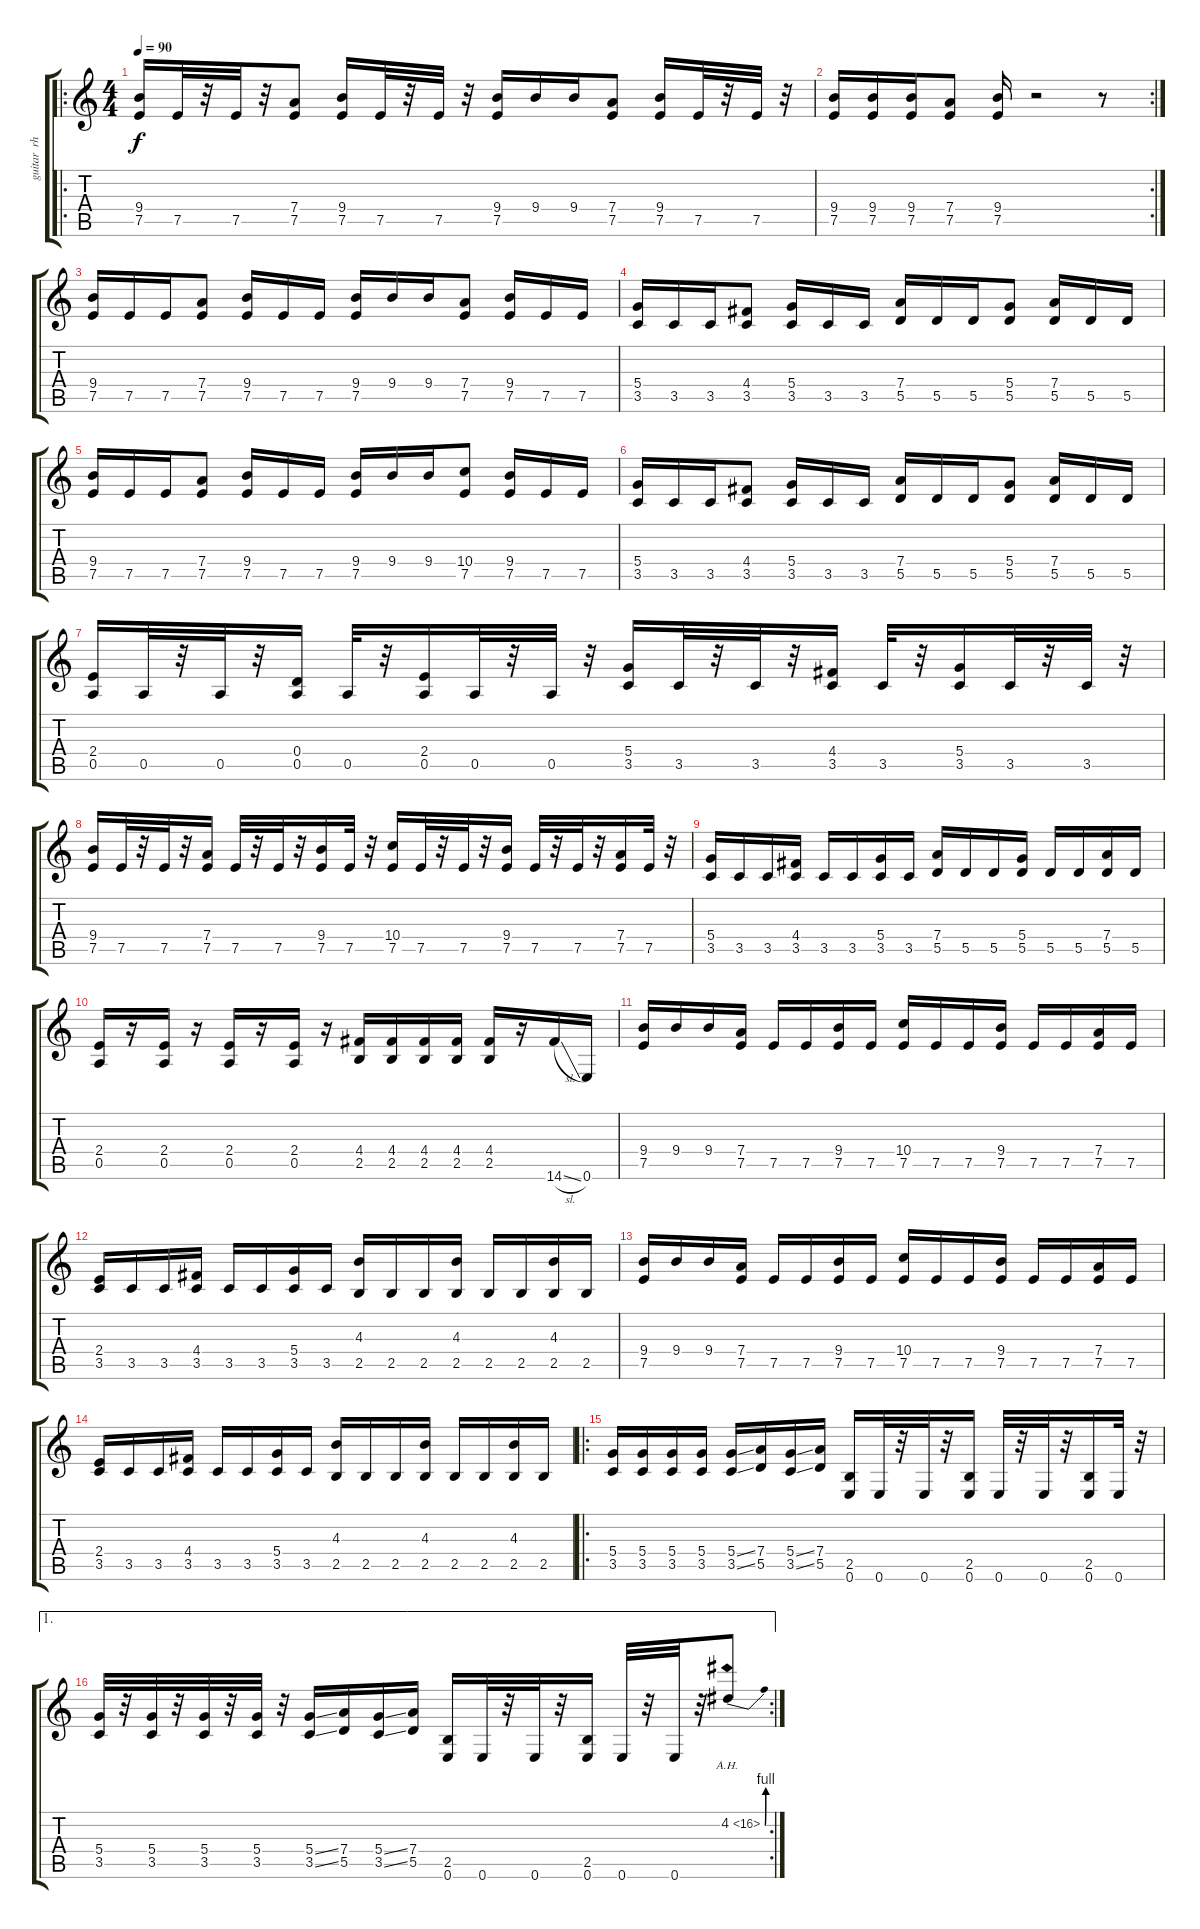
\track ("guitar  rhythm  left" "guitar  rh") {instrument distortionguitar}
\staff {score tabs}
\tuning (E4 B3 G3 D3 A2 E2) {hide}
\ro
\ts (4 4)
\tempo 90
\clef g2
\ks c
(9.4 7.5).16{dy f} 7.5.32 r.32 7.5.32 r.32 (7.4 7.5).8 (9.4 7.5).16 7.5.32 r.32 7.5.32 r.32 (9.4 7.5).16 9.4.16 9.4.16 (7.4 7.5).8 (9.4 7.5).16 7.5.32 r.32 7.5.32 r.32 |
\rc 2
(9.4 7.5).16 (9.4 7.5).16 (9.4 7.5).16 (7.4 7.5).8 (9.4 7.5).16 r.2 r.8 |
(9.4 7.5).16 7.5.16 7.5.16 (7.4 7.5).8 (9.4 7.5).16 7.5.16 7.5.16 (9.4 7.5).16 9.4.16 9.4.16 (7.4 7.5).8 (9.4 7.5).16 7.5.16 7.5.16 |
(5.4 3.5).16 3.5.16 3.5.16 (4.4 3.5).8 (5.4 3.5).16 3.5.16 3.5.16 (7.4 5.5).16 5.5.16 5.5.16 (5.4 5.5).8 (7.4 5.5).16 5.5.16 5.5.16 |
(9.4 7.5).16 7.5.16 7.5.16 (7.4 7.5).8 (9.4 7.5).16 7.5.16 7.5.16 (9.4 7.5).16 9.4.16 9.4.16 (10.4 7.5).8 (9.4 7.5).16 7.5.16 7.5.16 |
(5.4 3.5).16 3.5.16 3.5.16 (4.4 3.5).8 (5.4 3.5).16 3.5.16 3.5.16 (7.4 5.5).16 5.5.16 5.5.16 (5.4 5.5).8 (7.4 5.5).16 5.5.16 5.5.16 |
(2.4 0.5).16 0.5.32 r.32 0.5.32 r.32 (0.4 0.5).16 0.5.32 r.32 (2.4 0.5).16 0.5.32 r.32 0.5.32 r.32 (5.4 3.5).16 3.5.32 r.32 3.5.32 r.32 (4.4 3.5).16 3.5.32 r.32 (5.4 3.5).16 3.5.32 r.32 3.5.32 r.32 |
(9.4 7.5).16 7.5.32 r.32 7.5.32 r.32 (7.4 7.5).16 7.5.32 r.32 7.5.32 r.32 (9.4 7.5).16 7.5.32 r.32 (10.4 7.5).16 7.5.32 r.32 7.5.32 r.32 (9.4 7.5).16 7.5.32 r.32 7.5.32 r.32 (7.4 7.5).16 7.5.32 r.32 |
(5.4 3.5).16 3.5.16 3.5.16 (4.4 3.5).16 3.5.16 3.5.16 (5.4 3.5).16 3.5.16 (7.4 5.5).16 5.5.16 5.5.16 (5.4 5.5).16 5.5.16 5.5.16 (7.4 5.5).16 5.5.16 |
(2.4 0.5).16 r.16 (2.4 0.5).16 r.16 (2.4 0.5).16 r.16 (2.4 0.5).16 r.16 (4.4 2.5).16 (4.4 2.5).16 (4.4 2.5).16 (4.4 2.5).16 (4.4 2.5).16 r.16 14.6{sl}.16 0.6.16 |
(9.4 7.5).16 9.4.16 9.4.16 (7.4 7.5).16 7.5.16 7.5.16 (9.4 7.5).16 7.5.16 (10.4 7.5).16 7.5.16 7.5.16 (9.4 7.5).16 7.5.16 7.5.16 (7.4 7.5).16 7.5.16 |
(2.4 3.5).16 3.5.16 3.5.16 (4.4 3.5).16 3.5.16 3.5.16 (5.4 3.5).16 3.5.16 (4.3 2.5).16 2.5.16 2.5.16 (4.3 2.5).16 2.5.16 2.5.16 (4.3 2.5).16 2.5.16 |
(9.4 7.5).16 9.4.16 9.4.16 (7.4 7.5).16 7.5.16 7.5.16 (9.4 7.5).16 7.5.16 (10.4 7.5).16 7.5.16 7.5.16 (9.4 7.5).16 7.5.16 7.5.16 (7.4 7.5).16 7.5.16 |
(2.4 3.5).16 3.5.16 3.5.16 (4.4 3.5).16 3.5.16 3.5.16 (5.4 3.5).16 3.5.16 (4.3 2.5).16 2.5.16 2.5.16 (4.3 2.5).16 2.5.16 2.5.16 (4.3 2.5).16 2.5.16 |
\ro
(5.4 3.5).16 (5.4 3.5).16 (5.4 3.5).16 (5.4 3.5).16 (5.4{ss} 3.5{ss}).16 (7.4 5.5).16 (5.4{ss} 3.5{ss}).16 (7.4 5.5).16 (2.5 0.6).16 0.6.32 r.32 0.6.32 r.32 (2.5 0.6).16 0.6.32 r.32 0.6.32 r.32 (2.5 0.6).16 0.6.32 r.32 |
\ae 1
\rc 2
(5.4 3.5).32 r.32 (5.4 3.5).32 r.32 (5.4 3.5).32 r.32 (5.4 3.5).32 r.32 (5.4{ss} 3.5{ss}).16 (7.4 5.5).16 (5.4{ss} 3.5{ss}).16 (7.4 5.5).16 (2.5 0.6).16 0.6.32 r.32 0.6.32 r.32 (2.5 0.6).16 0.6.32 r.32 0.6.32 r.32 4.2{be (bend 0 0 60 4) ah 12}.8
